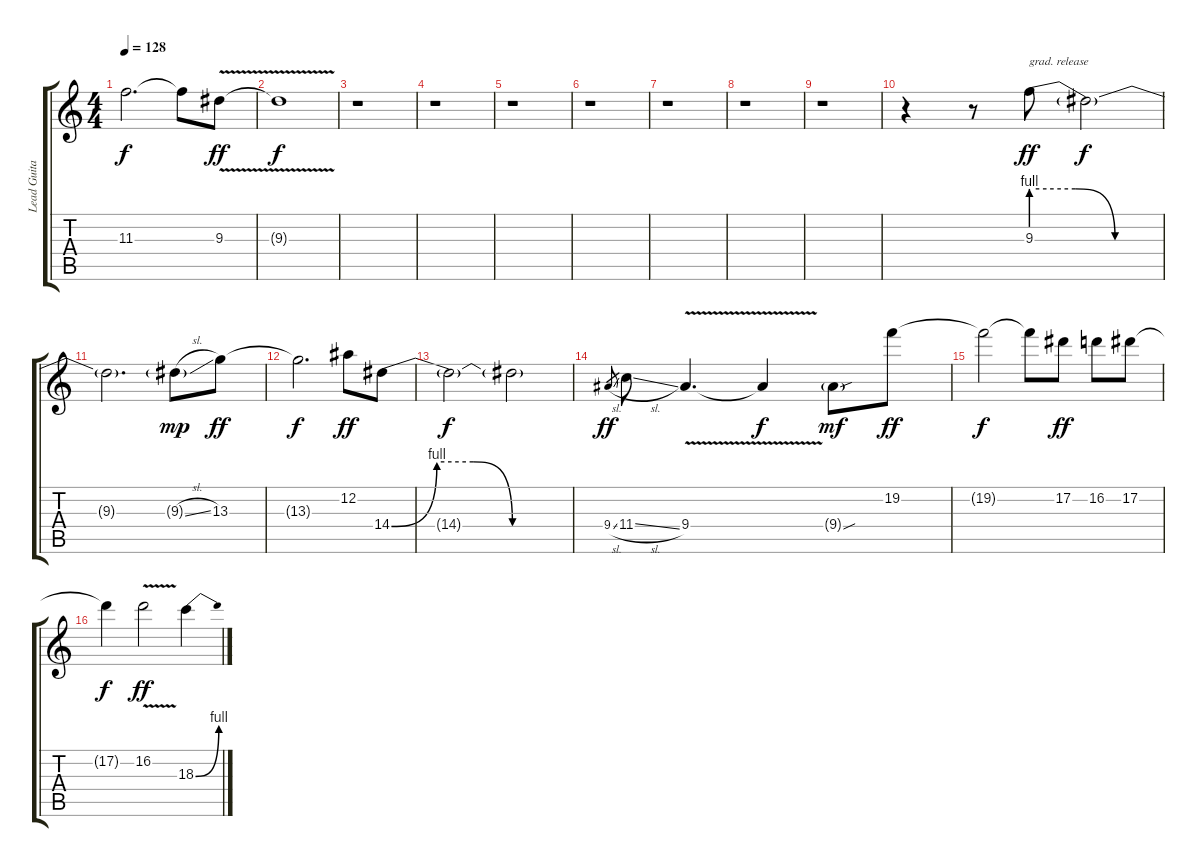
\track ("Lead Guitar (Slash)" "Lead Guita") {instrument overdrivenguitar}
\staff {score tabs}
\tuning (Eb4 Bb3 Gb3 Db3 Ab2 Eb2) {hide}
\ts (4 4)
\tempo 128
\clef g2
\ks c
11.3{t}.2{d dy f} 11.3{t}.8 9.3{v}.8{dy ff} |
9.3{t}.1{dy f} |
r.1 |
r.1 |
r.1 |
r.1 |
r.1 |
r.1 |
r.1 |
r.4 r.8 9.3{be (custom 0 4 20 4 38 0 44 0 46 0 48 0 50 0 52 0 54 0 56 0 58 0 60 0)}.8{txt "grad. release" dy ff} 9.3{t}.2{dy f} |
9.3{t}.2{d} 9.3{sl g}.8{dy mp} 13.3.8{dy ff} |
13.3{t}.2{d dy f} 12.2.8{dy ff} 14.4{be (custom 0 0 15 4 27 4 40 0 45 0 60 0)}.8 |
14.4{t}.2{dy f} 14.4{t}.2 |
9.4{sl}.8{gr dy ff} 11.4{sl}.8 9.4{v}.4{d} 9.4{t}.4{dy f} 9.4{sou g}.8{dy mf} 19.2.8{dy ff} |
19.2{t}.2{dy f} 19.2{t}.8 17.2.8{dy ff} 16.2.8 17.2.8 |
17.2{t}.4{dy f} 16.2{v}.2{dy ff} 18.3{be (bend 0 0 60 4)}.4
